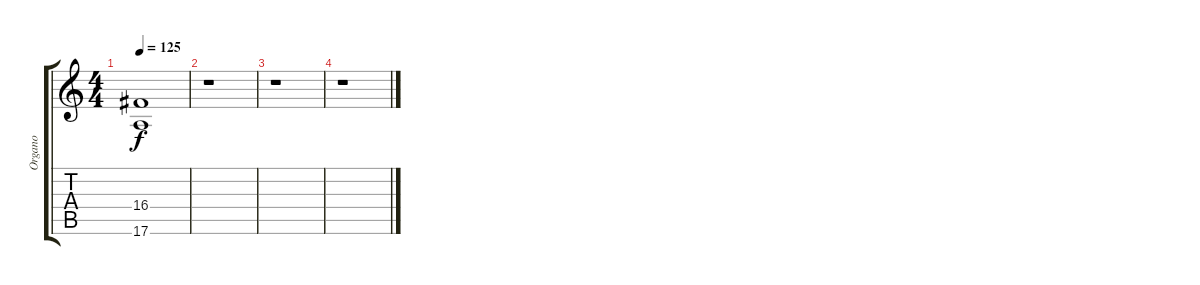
\track ("Organo" "Organo") {instrument drawbarorgan}
\staff {score tabs}
\tuning (E4 B3 G3 D3 A2 E2) {hide}
\ts (4 4)
\tempo 125
\clef g2
\ks c
(16.4{t} 17.6{t}).1{dy f} |
r.1 |
r.1 |
r.1
